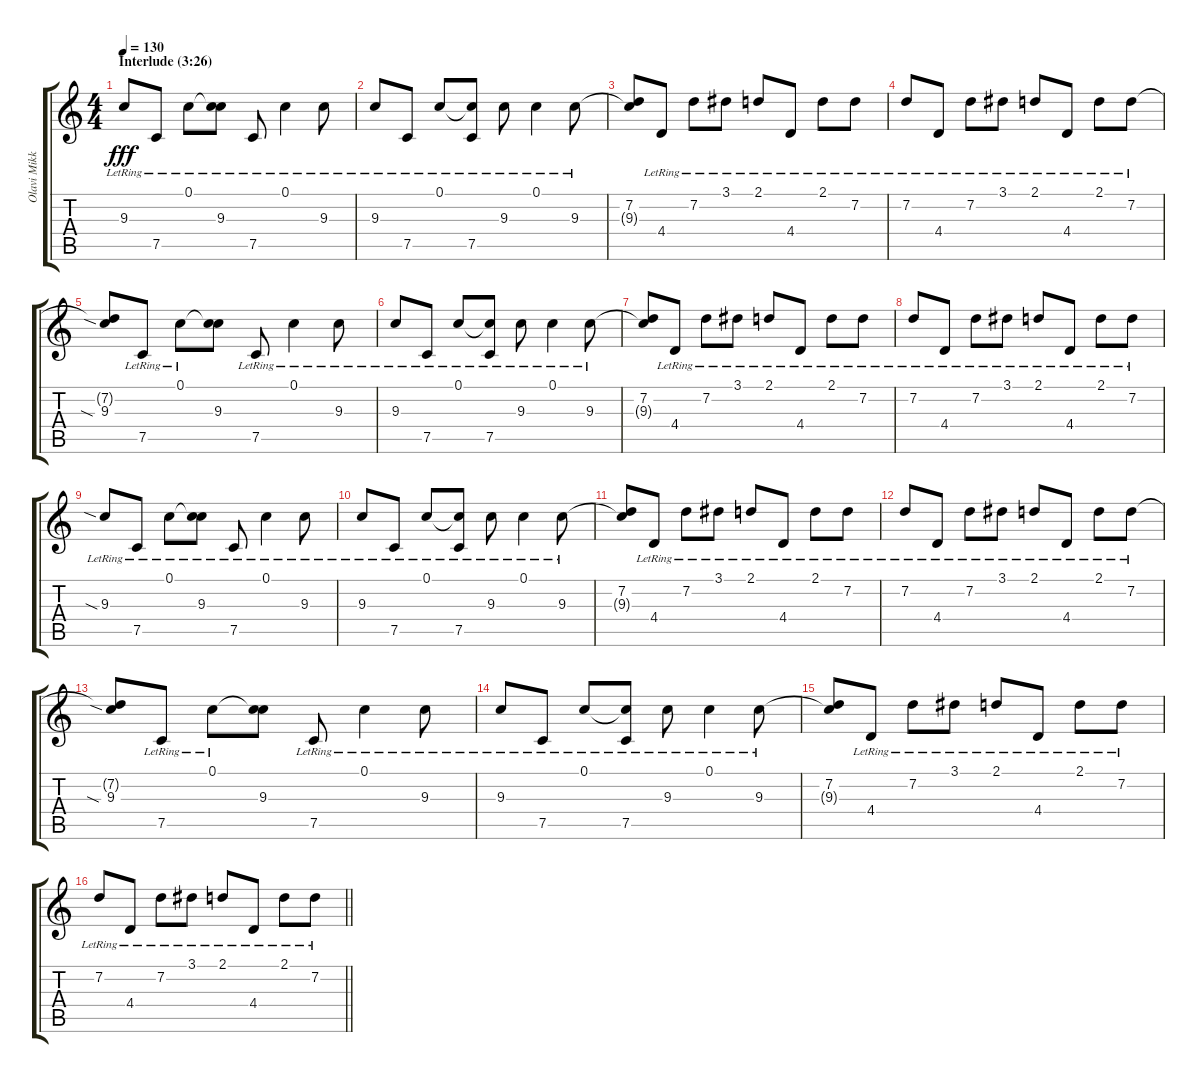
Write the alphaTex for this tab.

\track ("Olavi Mikkonen 1" "Olavi Mikk") {instrument distortionguitar}
\staff {score tabs}
\tuning (C4 G3 Eb3 Bb2 F2 C2) {hide}
\ts (4 4)
\section ("" "Interlude (3:26)")
\tempo 130
\clef g2
\ks c
9.3{lr}.8{dy fff instrument distortionguitar} 7.5{lr}.8 0.1{lr}.8 (0.1{t} 9.3{lr}).8 7.5{lr}.8 0.1{lr}.4 9.3{lr}.8 |
9.3{lr}.8 7.5{lr}.8 0.1{lr}.8 (0.1{t} 7.5{lr}).8 9.3{lr}.8 0.1{lr}.4 9.3{lr}.8 |
(7.2 9.3{t}).8 4.4{lr}.8 7.2{lr}.8 3.1{lr}.8 2.1{lr}.8 4.4{lr}.8 2.1{lr}.8 7.2{lr}.8 |
7.2{lr}.8 4.4{lr}.8 7.2{lr}.8 3.1{lr}.8 2.1{lr}.8 4.4{lr}.8 2.1{lr}.8 7.2{lr}.8 |
(7.2{t} 9.3{sia}).8 7.5{lr}.8 0.1{lr}.8 (0.1{t} 9.3).8 7.5{lr}.8 0.1{lr}.4 9.3{lr}.8 |
9.3{lr}.8 7.5{lr}.8 0.1{lr}.8 (0.1{t} 7.5{lr}).8 9.3{lr}.8 0.1{lr}.4 9.3{lr}.8 |
(7.2 9.3{t}).8 4.4{lr}.8 7.2{lr}.8 3.1{lr}.8 2.1{lr}.8 4.4{lr}.8 2.1{lr}.8 7.2{lr}.8 |
7.2{lr}.8 4.4{lr}.8 7.2{lr}.8 3.1{lr}.8 2.1{lr}.8 4.4{lr}.8 2.1{lr}.8 7.2{lr}.8 |
9.3{sia lr}.8 7.5{lr}.8 0.1{lr}.8 (0.1{t} 9.3{lr}).8 7.5{lr}.8 0.1{lr}.4 9.3{lr}.8 |
9.3{lr}.8 7.5{lr}.8 0.1{lr}.8 (0.1{t} 7.5{lr}).8 9.3{lr}.8 0.1{lr}.4 9.3{lr}.8 |
(7.2 9.3{t}).8 4.4{lr}.8 7.2{lr}.8 3.1{lr}.8 2.1{lr}.8 4.4{lr}.8 2.1{lr}.8 7.2{lr}.8 |
7.2{lr}.8 4.4{lr}.8 7.2{lr}.8 3.1{lr}.8 2.1{lr}.8 4.4{lr}.8 2.1{lr}.8 7.2{lr}.8 |
(7.2{t} 9.3{sia}).8 7.5{lr}.8 0.1{lr}.8 (0.1{t} 9.3).8 7.5{lr}.8 0.1{lr}.4 9.3{lr}.8 |
9.3{lr}.8 7.5{lr}.8 0.1{lr}.8 (0.1{t} 7.5{lr}).8 9.3{lr}.8 0.1{lr}.4 9.3{lr}.8 |
(7.2 9.3{t}).8 4.4{lr}.8 7.2{lr}.8 3.1{lr}.8 2.1{lr}.8 4.4{lr}.8 2.1{lr}.8 7.2{lr}.8 |
\barLineRight lightlight
7.2{lr}.8 4.4{lr}.8 7.2{lr}.8 3.1{lr}.8 2.1{lr}.8 4.4{lr}.8 2.1{lr}.8 7.2{lr}.8
